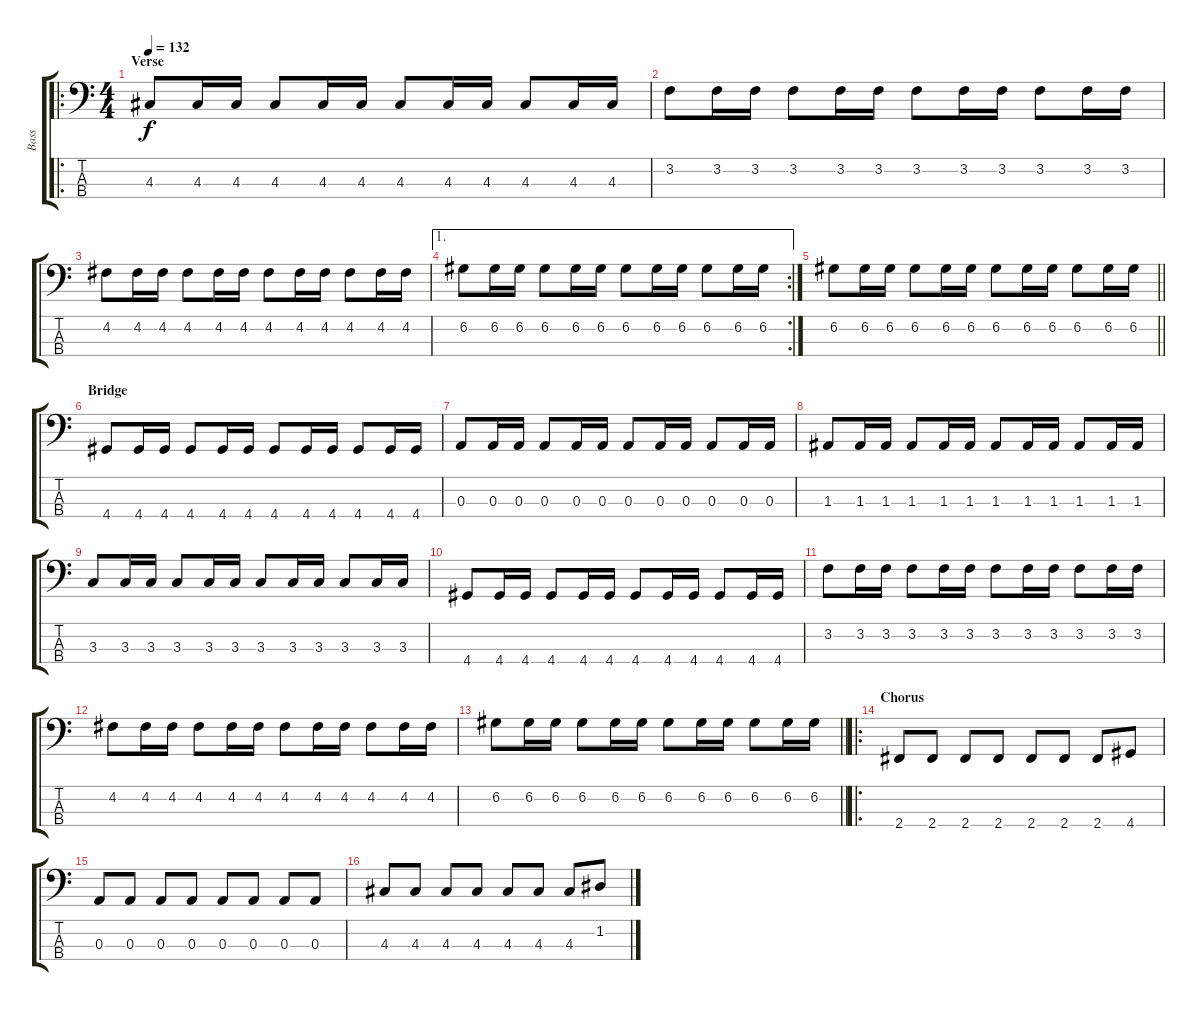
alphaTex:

\track ("Bass" "Bass") {instrument electricbassfinger}
\staff {score tabs}
\tuning (G2 D2 A1 E1) {hide}
\ro
\ts (4 4)
\section ("" "Verse")
\tempo 132
\clef f4
\ks c
4.3.8{dy f} 4.3.16 4.3.16 4.3.8 4.3.16 4.3.16 4.3.8 4.3.16 4.3.16 4.3.8 4.3.16 4.3.16 |
3.2.8 3.2.16 3.2.16 3.2.8 3.2.16 3.2.16 3.2.8 3.2.16 3.2.16 3.2.8 3.2.16 3.2.16 |
4.2.8 4.2.16 4.2.16 4.2.8 4.2.16 4.2.16 4.2.8 4.2.16 4.2.16 4.2.8 4.2.16 4.2.16 |
\ae 1
\rc 2
6.2.8 6.2.16 6.2.16 6.2.8 6.2.16 6.2.16 6.2.8 6.2.16 6.2.16 6.2.8 6.2.16 6.2.16 |
\barLineRight lightlight
6.2.8 6.2.16 6.2.16 6.2.8 6.2.16 6.2.16 6.2.8 6.2.16 6.2.16 6.2.8 6.2.16 6.2.16 |
\section ("" "Bridge")
4.4.8 4.4.16 4.4.16 4.4.8 4.4.16 4.4.16 4.4.8 4.4.16 4.4.16 4.4.8 4.4.16 4.4.16 |
0.3.8 0.3.16 0.3.16 0.3.8 0.3.16 0.3.16 0.3.8 0.3.16 0.3.16 0.3.8 0.3.16 0.3.16 |
1.3.8 1.3.16 1.3.16 1.3.8 1.3.16 1.3.16 1.3.8 1.3.16 1.3.16 1.3.8 1.3.16 1.3.16 |
3.3.8 3.3.16 3.3.16 3.3.8 3.3.16 3.3.16 3.3.8 3.3.16 3.3.16 3.3.8 3.3.16 3.3.16 |
4.4.8 4.4.16 4.4.16 4.4.8 4.4.16 4.4.16 4.4.8 4.4.16 4.4.16 4.4.8 4.4.16 4.4.16 |
3.2.8 3.2.16 3.2.16 3.2.8 3.2.16 3.2.16 3.2.8 3.2.16 3.2.16 3.2.8 3.2.16 3.2.16 |
4.2.8 4.2.16 4.2.16 4.2.8 4.2.16 4.2.16 4.2.8 4.2.16 4.2.16 4.2.8 4.2.16 4.2.16 |
\barLineRight lightlight
6.2.8 6.2.16 6.2.16 6.2.8 6.2.16 6.2.16 6.2.8 6.2.16 6.2.16 6.2.8 6.2.16 6.2.16 |
\ro
\section ("" "Chorus")
2.4.8 2.4.8 2.4.8 2.4.8 2.4.8 2.4.8 2.4.8 4.4.8 |
0.3.8 0.3.8 0.3.8 0.3.8 0.3.8 0.3.8 0.3.8 0.3.8 |
4.3.8 4.3.8 4.3.8 4.3.8 4.3.8 4.3.8 4.3.8 1.2.8
